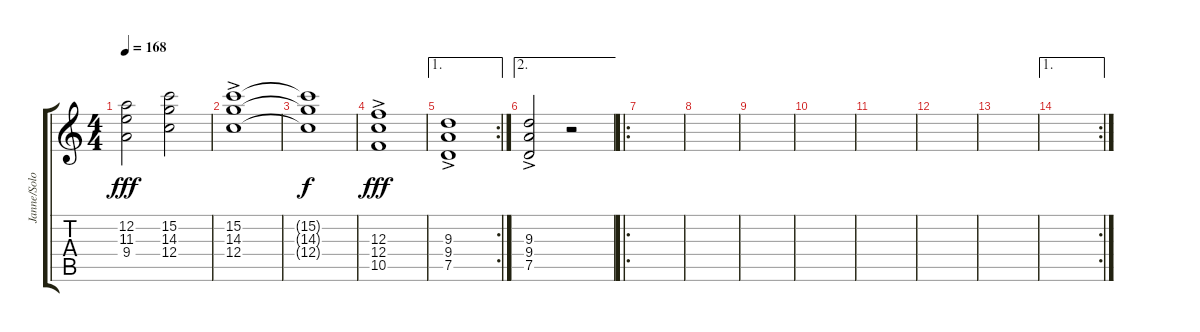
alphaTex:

\track ("Janne/Solo" "Janne/Solo") {instrument distortionguitar}
\staff {score tabs}
\tuning (D4 A3 F3 C3 G2 D2) {hide}
\ts (4 4)
\tempo 168
\clef g2
\ks c
(12.2 11.3 9.4).2{dy fff} (15.2 14.3 12.4).2 |
(15.2{ac} 14.3{ac} 12.4{ac}).1 |
(15.2{t} 14.3{t} 12.4{t}).1{dy f} |
(12.3{ac} 12.4{ac} 10.5{ac}).1{dy fff} |
\ae 1
\rc 2
(9.3{ac} 9.4{ac} 7.5{ac}).1 |
\ae 2
(9.3{ac} 9.4{ac} 7.5{ac}).2 r.2 |
\ro
|
|
|
|
|
|
|
\ae 1
\rc 2
